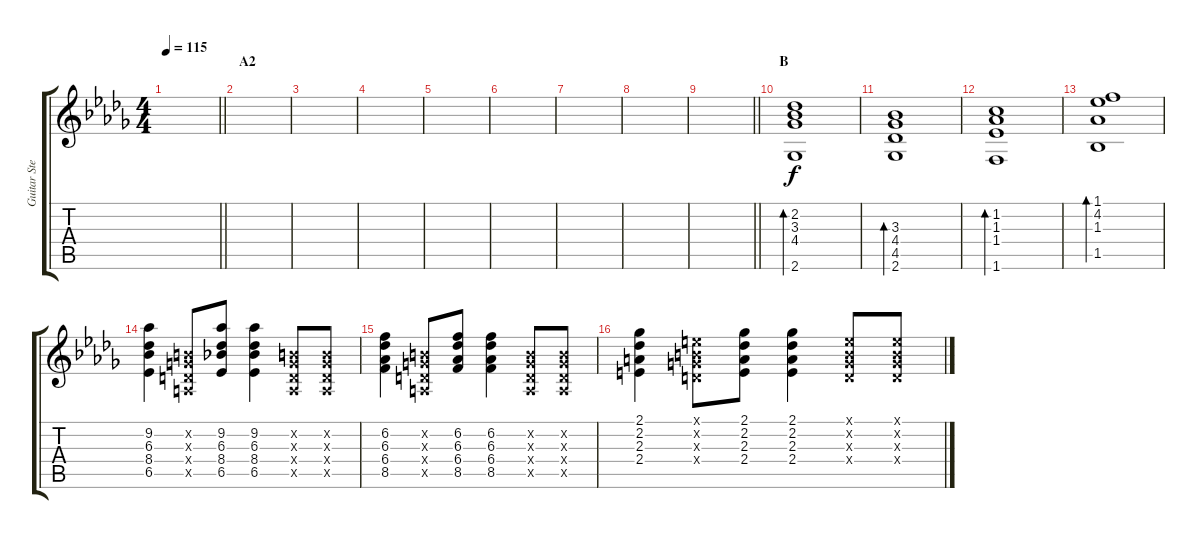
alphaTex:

\track ("Guitar Steel" "Guitar Ste") {instrument acousticguitarsteel}
\staff {score tabs}
\tuning (E4 B3 G3 D3 A2 E2) {hide}
\ts (4 4)
\tempo 115
\clef g2
\barLineRight lightlight
\ks db
|
\section ("" "A2")
|
|
|
|
|
|
|
\barLineRight lightlight
|
\section ("" "B")
(2.2 3.3 4.4 2.6).1{bd 120 volume 9 balance 14} |
(3.3 4.4 4.5 2.6).1{bd 120} |
(1.2 1.3 1.4 1.6).1{bd 120} |
(1.1 4.2 1.3 1.5).1{bd 120} |
(9.2 6.3 8.4 6.5).4 (0.2{x} 0.3{x} 0.4{x} 0.5{x}).8 (9.2 6.3 8.4 6.5).8 (9.2 6.3 8.4 6.5).4 (0.2{x} 0.3{x} 0.4{x} 0.5{x}).8 (0.2{x} 0.3{x} 0.4{x} 0.5{x}).8 |
(6.2 6.3 6.4 8.5).4 (0.2{x} 0.3{x} 0.4{x} 0.5{x}).8 (6.2 6.3 6.4 8.5).8 (6.2 6.3 6.4 8.5).4 (0.2{x} 0.3{x} 0.4{x} 0.5{x}).8 (0.2{x} 0.3{x} 0.4{x} 0.5{x}).8 |
(2.1 2.2 2.3 2.4).4 (0.1{x} 0.2{x} 0.3{x} 0.4{x}).8 (2.1 2.2 2.3 2.4).8 (2.1 2.2 2.3 2.4).4 (0.1{x} 0.2{x} 0.3{x} 0.4{x}).8 (0.1{x} 0.2{x} 0.3{x} 0.4{x}).8
